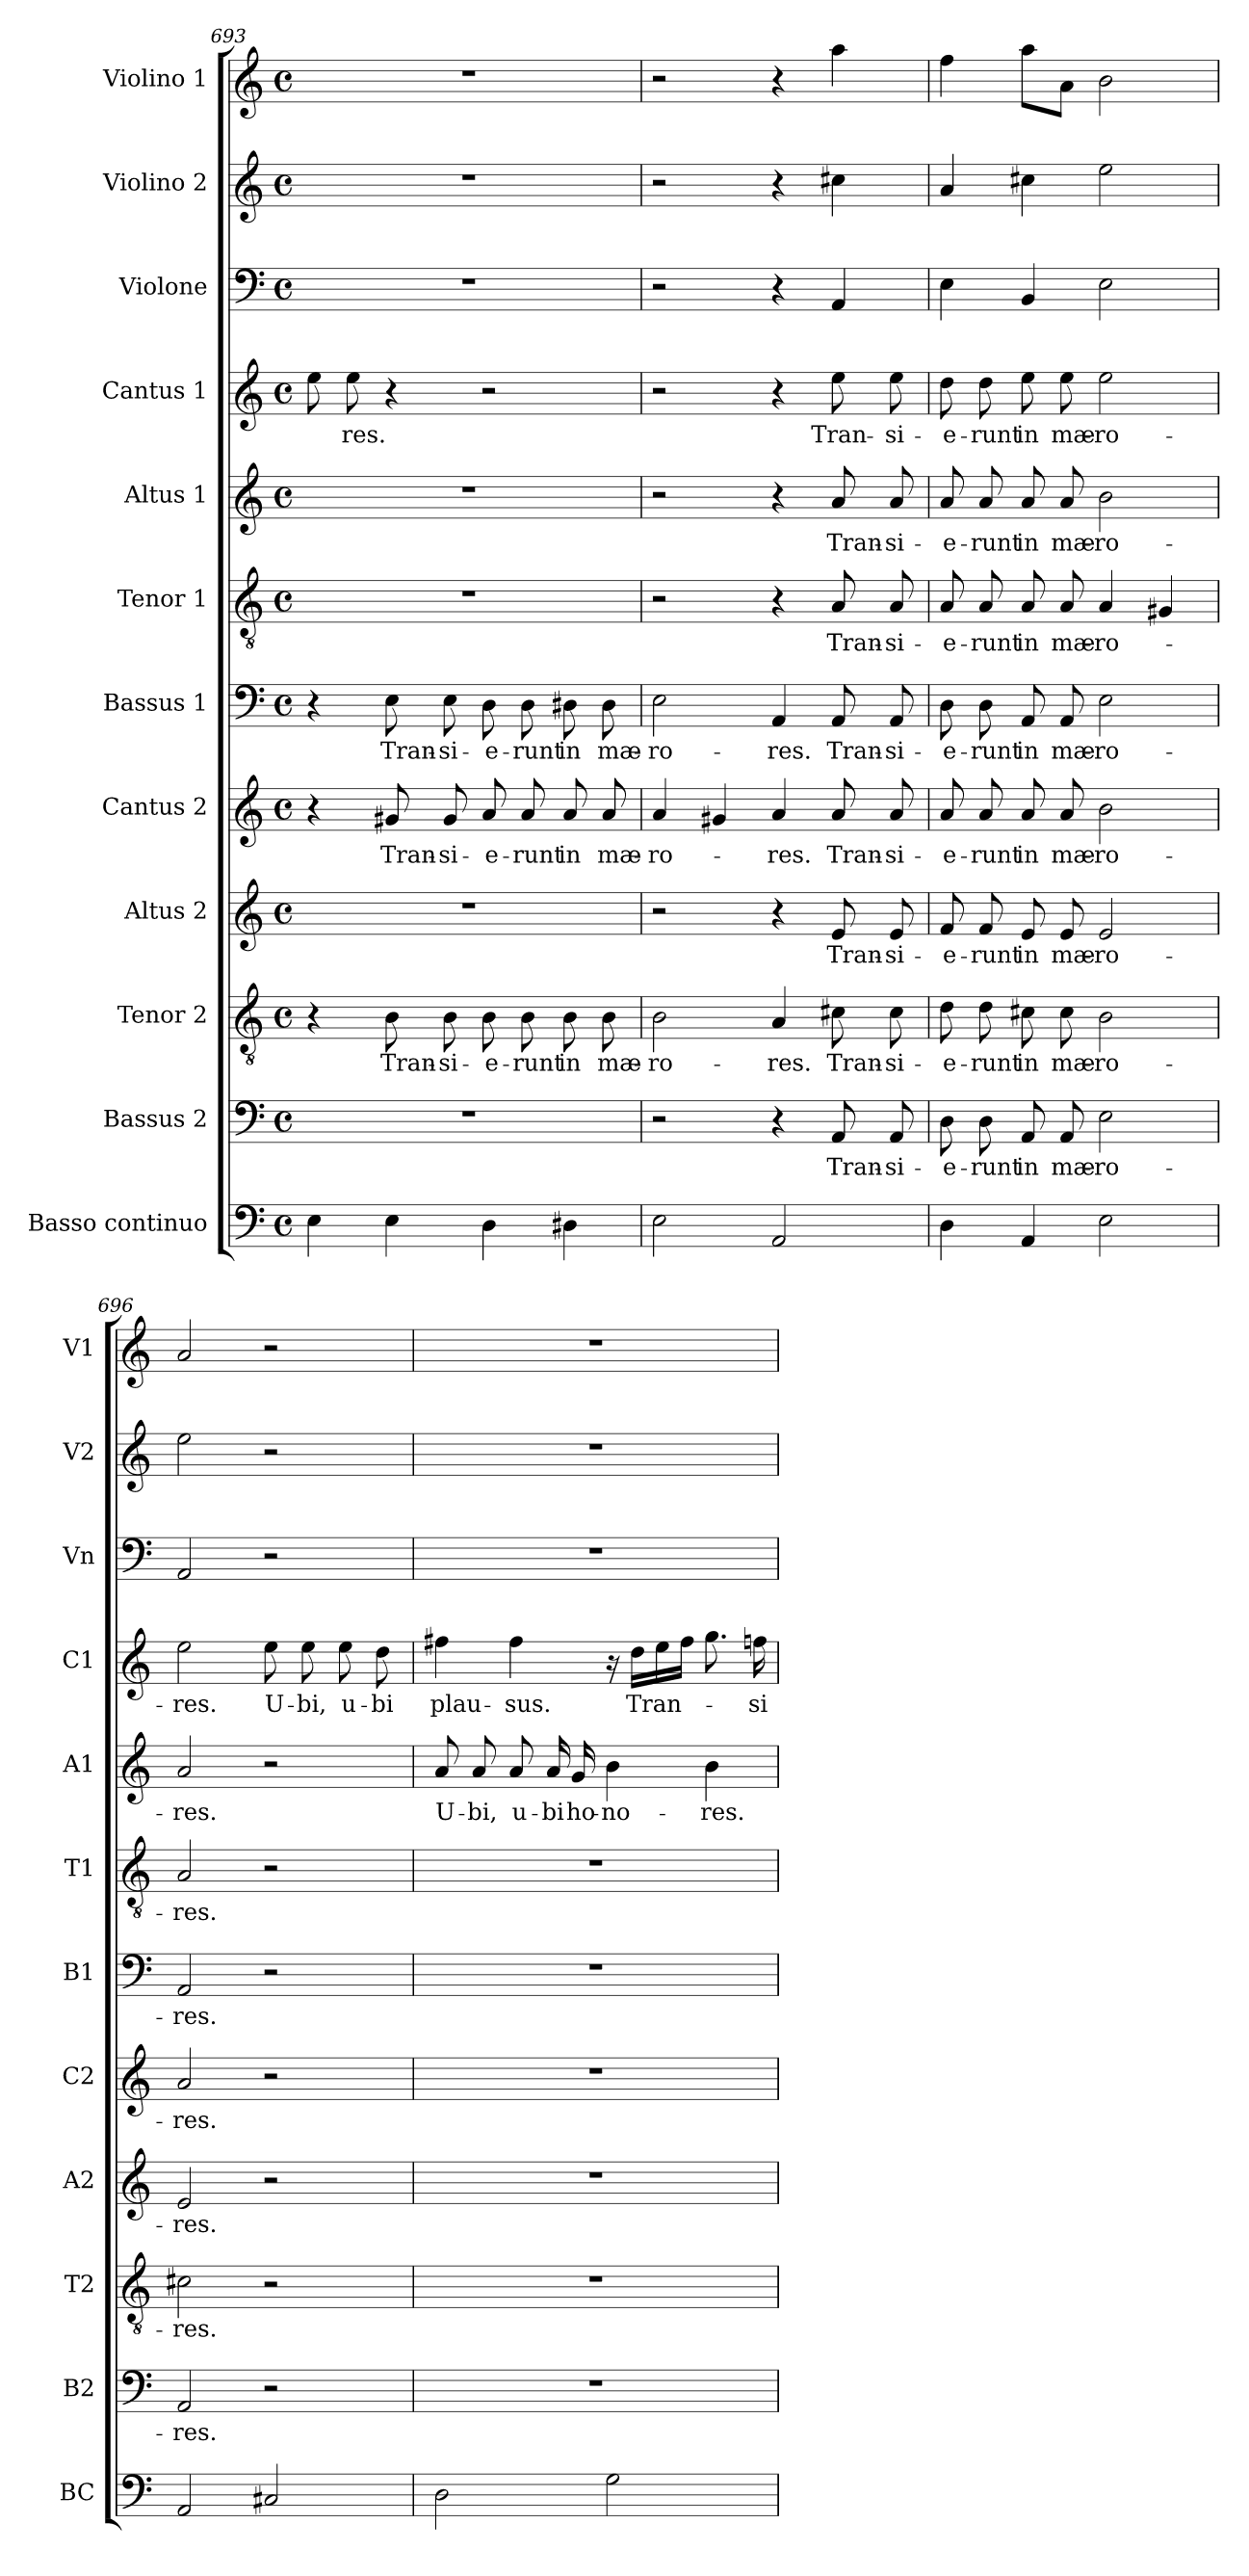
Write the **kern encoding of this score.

**kern	**kern	**text	**kern	**text	**kern	**text	**kern	**text	**kern	**text	**kern	**text	**kern	**text	**kern	**text	**kern	**kern	**kern
*part12	*part11	*part11	*part10	*part10	*part9	*part9	*part8	*part8	*part7	*part7	*part6	*part6	*part5	*part5	*part4	*part4	*part3	*part2	*part1
*staff12	*staff11	*staff11	*staff10	*staff10	*staff9	*staff9	*staff8	*staff8	*staff7	*staff7	*staff6	*staff6	*staff5	*staff5	*staff4	*staff4	*staff3	*staff2	*staff1
*I"Basso continuo	*I"Bassus 2	*	*I"Tenor 2	*	*I"Altus 2	*	*I"Cantus 2	*	*I"Bassus 1	*	*I"Tenor 1	*	*I"Altus 1	*	*I"Cantus 1	*	*I"Violone	*I"Violino 2	*I"Violino 1
*I'BC	*I'B2	*	*I'T2	*	*I'A2	*	*I'C2	*	*I'B1	*	*I'T1	*	*I'A1	*	*I'C1	*	*I'Vn	*I'V2	*I'V1
*clefF4	*clefF4	*	*clefGv2	*	*clefG2	*	*clefG2	*	*clefF4	*	*clefGv2	*	*clefG2	*	*clefG2	*	*clefF4	*clefG2	*clefG2
*ITrd7c12	*	*	*	*	*	*	*	*	*	*	*	*	*	*	*	*	*ITrd7c12	*	*
*k[]	*k[]	*	*k[]	*	*k[]	*	*k[]	*	*k[]	*	*k[]	*	*k[]	*	*k[]	*	*k[]	*k[]	*k[]
*C:	*C:	*	*C:	*	*C:	*	*C:	*	*C:	*	*C:	*	*C:	*	*C:	*	*C:	*C:	*C:
*M4/4	*M4/4	*	*M4/4	*	*M4/4	*	*M4/4	*	*M4/4	*	*M4/4	*	*M4/4	*	*M4/4	*	*M4/4	*M4/4	*M4/4
*met(c)	*met(c)	*	*met(c)	*	*met(c)	*	*met(c)	*	*met(c)	*	*met(c)	*	*met(c)	*	*met(c)	*	*met(c)	*met(c)	*met(c)
=693	=693	=693	=693	=693	=693	=693	=693	=693	=693	=693	=693	=693	=693	=693	=693	=693	=693	=693	=693
4EE\	1r	.	4r	.	1r	.	4r	.	4r	.	1r	.	1r	.	8ee\	.	1r	1r	1r
!	!	!	!	!	!	!	!	!	!	!	!	!	!	!	!	!LO:LY:b	!	!	!
.	.	.	.	.	.	.	.	.	.	.	.	.	.	.	8ee\	-res.	.	.	.
!	!	!	!	!LO:LY:b	!	!	!	!LO:LY:b	!	!LO:LY:b	!	!	!	!	!	!	!	!	!
4EE\	.	.	8B\	Tran-	.	.	8g#X/	Tran-	8E\	Tran-	.	.	.	.	4r	.	.	.	.
!	!	!	!	!LO:LY:b	!	!	!	!LO:LY:b	!	!LO:LY:b	!	!	!	!	!	!	!	!	!
.	.	.	8B\	-si-	.	.	8g#/	-si-	8E\	-si-	.	.	.	.	.	.	.	.	.
!	!	!	!	!LO:LY:b	!	!	!	!LO:LY:b	!	!LO:LY:b	!	!	!	!	!	!	!	!	!
4DD\	.	.	8B\	-e-	.	.	8a/	-e-	8D\	-e-	.	.	.	.	2r	.	.	.	.
!	!	!	!	!LO:LY:b	!	!	!	!LO:LY:b	!	!LO:LY:b	!	!	!	!	!	!	!	!	!
.	.	.	8B\	-runt	.	.	8a/	-runt	8D\	-runt	.	.	.	.	.	.	.	.	.
!	!	!	!	!LO:LY:b	!	!	!	!LO:LY:b	!	!LO:LY:b	!	!	!	!	!	!	!	!	!
4DD#X\	.	.	8B\	in	.	.	8a/	in	8D#X\	in	.	.	.	.	.	.	.	.	.
!	!	!	!	!LO:LY:b	!	!	!	!LO:LY:b	!	!LO:LY:b	!	!	!	!	!	!	!	!	!
.	.	.	8B\	mæ-	.	.	8a/	mæ-	8D#\	mæ-	.	.	.	.	.	.	.	.	.
!!LO:PB:g=z
=694	=694	=694	=694	=694	=694	=694	=694	=694	=694	=694	=694	=694	=694	=694	=694	=694	=694	=694	=694
!	!	!	!	!LO:LY:b	!	!	!	!LO:LY:b	!	!LO:LY:b	!	!	!	!	!	!	!	!	!
2EE\	2r	.	2B\	-ro-	2r	.	4a/	-ro-	2E\	-ro-	2r	.	2r	.	2r	.	2r	2r	2r
.	.	.	.	.	.	.	4g#X/	.	.	.	.	.	.	.	.	.	.	.	.
!	!	!	!	!LO:LY:b	!	!	!	!LO:LY:b	!	!LO:LY:b	!	!	!	!	!	!	!	!	!
2AAA/	4r	.	4A/	-res.	4r	.	4a/	-res.	4AA/	-res.	4r	.	4r	.	4r	.	4r	4r	4r
!	!	!LO:LY:b	!	!LO:LY:b	!	!LO:LY:b	!	!LO:LY:b	!	!LO:LY:b	!	!LO:LY:b	!	!LO:LY:b	!	!LO:LY:b	!	!	!
.	8AA/	Tran-	8c#X\	Tran-	8e/	Tran-	8a/	Tran-	8AA/	Tran-	8A/	Tran-	8a/	Tran-	8ee\	Tran-	4AAA/	4cc#X\	4aa\
!	!	!LO:LY:b	!	!LO:LY:b	!	!LO:LY:b	!	!LO:LY:b	!	!LO:LY:b	!	!LO:LY:b	!	!LO:LY:b	!	!LO:LY:b	!	!	!
.	8AA/	-si-	8c#\	-si-	8e/	-si-	8a/	-si-	8AA/	-si-	8A/	-si-	8a/	-si-	8ee\	-si-	.	.	.
=695	=695	=695	=695	=695	=695	=695	=695	=695	=695	=695	=695	=695	=695	=695	=695	=695	=695	=695	=695
!	!	!LO:LY:b	!	!LO:LY:b	!	!LO:LY:b	!	!LO:LY:b	!	!LO:LY:b	!	!LO:LY:b	!	!LO:LY:b	!	!LO:LY:b	!	!	!
4DD\	8D\	-e-	8d\	-e-	8f/	-e-	8a/	-e-	8D\	-e-	8A/	-e-	8a/	-e-	8dd\	-e-	4EE\	4a/	4ff\
!	!	!LO:LY:b	!	!LO:LY:b	!	!LO:LY:b	!	!LO:LY:b	!	!LO:LY:b	!	!LO:LY:b	!	!LO:LY:b	!	!LO:LY:b	!	!	!
.	8D\	-runt	8d\	-runt	8f/	-runt	8a/	-runt	8D\	-runt	8A/	-runt	8a/	-runt	8dd\	-runt	.	.	.
!	!	!LO:LY:b	!	!LO:LY:b	!	!LO:LY:b	!	!LO:LY:b	!	!LO:LY:b	!	!LO:LY:b	!	!LO:LY:b	!	!LO:LY:b	!	!	!
4AAA/	8AA/	in	8c#X\	in	8e/	in	8a/	in	8AA/	in	8A/	in	8a/	in	8ee\	in	4BBB/	4cc#X\	8aa\L
!	!	!LO:LY:b	!	!LO:LY:b	!	!LO:LY:b	!	!LO:LY:b	!	!LO:LY:b	!	!LO:LY:b	!	!LO:LY:b	!	!LO:LY:b	!	!	!
.	8AA/	mæ-	8c#\	mæ-	8e/	mæ-	8a/	mæ-	8AA/	mæ-	8A/	mæ-	8a/	mæ-	8ee\	mæ-	.	.	8a\J
!	!	!LO:LY:b	!	!LO:LY:b	!	!LO:LY:b	!	!LO:LY:b	!	!LO:LY:b	!	!LO:LY:b	!	!LO:LY:b	!	!LO:LY:b	!	!	!
2EE\	2E\	-ro-	2B\	-ro-	2e/	-ro-	2b\	-ro-	2E\	-ro-	4A/	-ro-	2b\	-ro-	2ee\	-ro-	2EE\	2ee\	2b\
.	.	.	.	.	.	.	.	.	.	.	4G#X/	.	.	.	.	.	.	.	.
=696	=696	=696	=696	=696	=696	=696	=696	=696	=696	=696	=696	=696	=696	=696	=696	=696	=696	=696	=696
!	!	!LO:LY:b	!	!LO:LY:b	!	!LO:LY:b	!	!LO:LY:b	!	!LO:LY:b	!	!LO:LY:b	!	!LO:LY:b	!	!LO:LY:b	!	!	!
2AAA/	2AA/	-res.	2c#X\	-res.	2e/	-res.	2a/	-res.	2AA/	-res.	2A/	-res.	2a/	-res.	2ee\	-res.	2AAA/	2ee\	2a/
!	!	!	!	!	!	!	!	!	!	!	!	!	!	!	!	!LO:LY:b	!	!	!
2CC#X/	2r	.	2r	.	2r	.	2r	.	2r	.	2r	.	2r	.	8ee\	U-	2r	2r	2r
!	!	!	!	!	!	!	!	!	!	!	!	!	!	!	!	!LO:LY:b	!	!	!
.	.	.	.	.	.	.	.	.	.	.	.	.	.	.	8ee\	-bi,	.	.	.
!	!	!	!	!	!	!	!	!	!	!	!	!	!	!	!	!LO:LY:b	!	!	!
.	.	.	.	.	.	.	.	.	.	.	.	.	.	.	8ee\	u-	.	.	.
!	!	!	!	!	!	!	!	!	!	!	!	!	!	!	!	!LO:LY:b	!	!	!
.	.	.	.	.	.	.	.	.	.	.	.	.	.	.	8dd\	-bi	.	.	.
=697	=697	=697	=697	=697	=697	=697	=697	=697	=697	=697	=697	=697	=697	=697	=697	=697	=697	=697	=697
!	!	!	!	!	!	!	!	!	!	!	!	!	!	!LO:LY:b	!	!LO:LY:b	!	!	!
2DD\	1r	.	1r	.	1r	.	1r	.	1r	.	1r	.	8a/	U-	4ff#X\	plau-	1r	1r	1r
!	!	!	!	!	!	!	!	!	!	!	!	!	!	!LO:LY:b	!	!	!	!	!
.	.	.	.	.	.	.	.	.	.	.	.	.	8a/	-bi,	.	.	.	.	.
!	!	!	!	!	!	!	!	!	!	!	!	!	!	!LO:LY:b	!	!LO:LY:b	!	!	!
.	.	.	.	.	.	.	.	.	.	.	.	.	8a/	u-	4ff#\	-sus.	.	.	.
!	!	!	!	!	!	!	!	!	!	!	!	!	!	!LO:LY:b	!	!	!	!	!
.	.	.	.	.	.	.	.	.	.	.	.	.	16a/	-bi	.	.	.	.	.
!	!	!	!	!	!	!	!	!	!	!	!	!	!	!LO:LY:b	!	!	!	!	!
.	.	.	.	.	.	.	.	.	.	.	.	.	16g/	ho-	.	.	.	.	.
!	!	!	!	!	!	!	!	!	!	!	!	!	!	!LO:LY:b	!	!	!	!	!
2GG\	.	.	.	.	.	.	.	.	.	.	.	.	4b\	-no-	16r	.	.	.	.
!	!	!	!	!	!	!	!	!	!	!	!	!	!	!	!	!LO:LY:b	!	!	!
.	.	.	.	.	.	.	.	.	.	.	.	.	.	.	16dd\LL	Tran-	.	.	.
.	.	.	.	.	.	.	.	.	.	.	.	.	.	.	16ee\	.	.	.	.
.	.	.	.	.	.	.	.	.	.	.	.	.	.	.	16ff#\JJ	.	.	.	.
!	!	!	!	!	!	!	!	!	!	!	!	!	!	!LO:LY:b	!	!	!	!	!
.	.	.	.	.	.	.	.	.	.	.	.	.	4b\	-res.	8.gg\	.	.	.	.
!	!	!	!	!	!	!	!	!	!	!	!	!	!	!	!	!LO:LY:b	!	!	!
.	.	.	.	.	.	.	.	.	.	.	.	.	.	.	16ffn\	-si-	.	.	.
=	=	=	=	=	=	=	=	=	=	=	=	=	=	=	=	=	=	=	=
*-	*-	*-	*-	*-	*-	*-	*-	*-	*-	*-	*-	*-	*-	*-	*-	*-	*-	*-	*-
